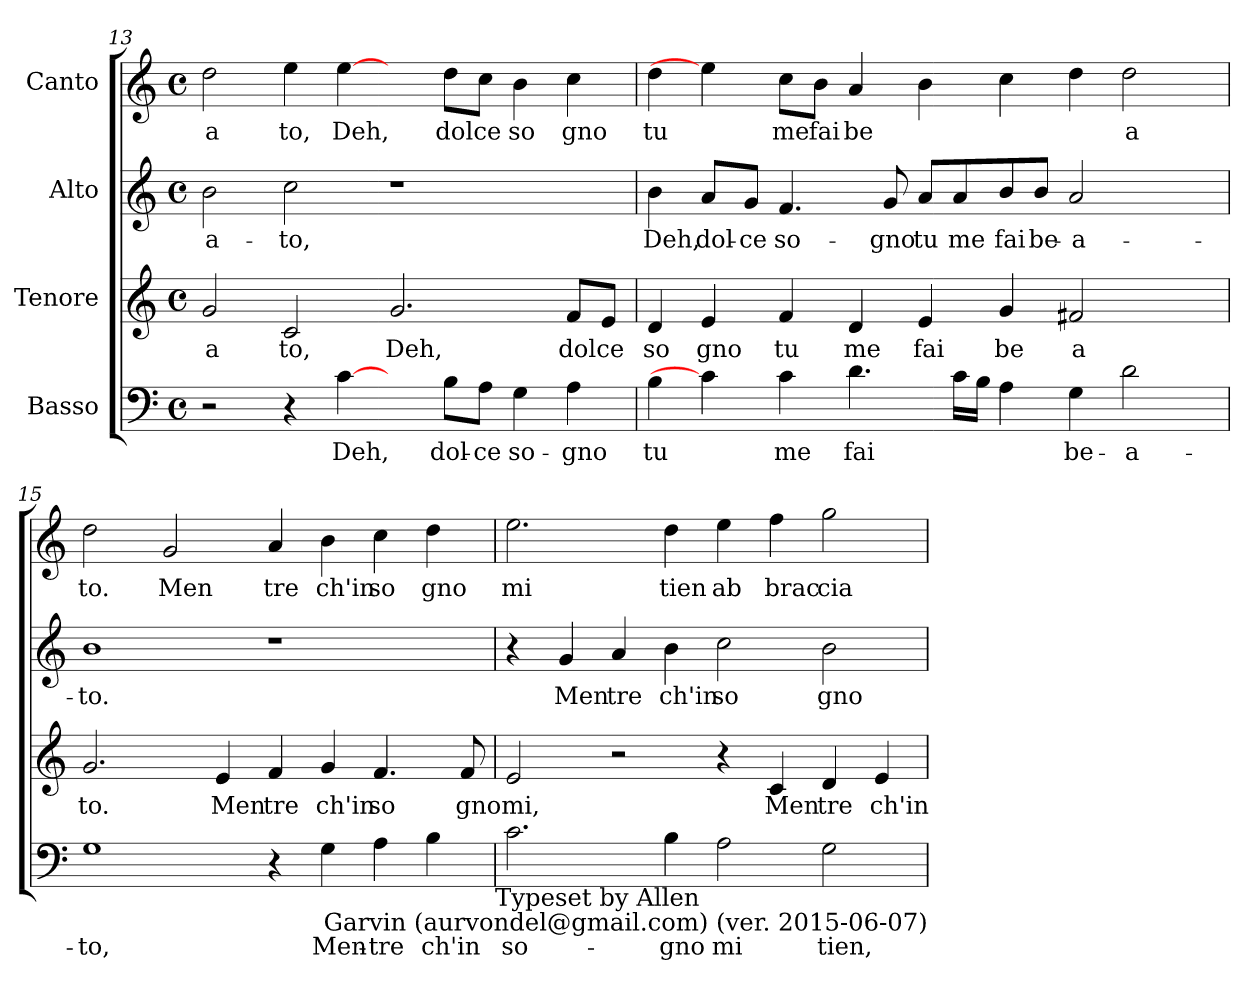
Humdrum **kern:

**kern	**text	**kern	**text	**kern	**text	**kern	**text
*part4	*part4	*part3	*part3	*part2	*part2	*part1	*part1
*staff4	*staff4	*staff3	*staff3	*staff2	*staff2	*staff1	*staff1
*I"Basso	*	*I"Tenore	*	*I"Alto	*	*I"Canto	*
*clefF4	*	*clefG2	*	*clefG2	*	*clefG2	*
*M4/4	*	*M4/4	*	*M4/4	*	*M4/4	*
*met(c)	*	*met(c)	*	*met(c)	*	*met(c)	*
=13	=13	=13	=13	=13	=13	=13	=13
!	!	!	!LO:LY:b:cj	!	!LO:LY:b:cj	!	!LO:LY:b:cj
2r	.	2g/	a	2b\	-a-	2dd\	a
!	!	!	!LO:LY:b:cj	!	!LO:LY:b:cj	!	!LO:LY:b:cj
4r	.	2c/	to,	2cc\	-to,	4ee\	to,
!	!LO:LY:b:cj	!	!	!	!	!	!LO:LY:b:cj
[4c\	Deh,	.	.	.	.	[4ee\	Deh,
!	!	!	!LO:LY:b:cj	!	!	!	!
4ryy	.	2.g/	Deh,	1r	.	4ryy	.
!	!LO:LY:b:cj	!	!	!	!	!	!LO:LY:b:cj
8B\L	dol-	.	.	.	.	8dd\L	dol
!	!LO:LY:b:cj	!	!	!	!	!	!LO:LY:b:cj
8A\J	-ce	.	.	.	.	8cc\J	ce
!	!LO:LY:b:cj	!	!	!	!	!	!LO:LY:b:cj
4G\	so-	.	.	.	.	4b\	so
!	!LO:LY:b:cj	!	!LO:LY:b:cj	!	!	!	!LO:LY:b:cj
4A\	-gno	8f/L	dol	.	.	4cc\	gno
!	!	!	!LO:LY:b:cj	!	!	!	!
.	.	8e/J	ce	.	.	.	.
=14	=14	=14	=14	=14	=14	=14	=14
!	!LO:LY:b:cj	!	!LO:LY:b:cj	!	!LO:LY:b:cj	!	!LO:LY:b:cj
4B\	tu	4d/	so	4b\	Deh,	4dd\	tu
!	!	!	!LO:LY:b:cj	!	!LO:LY:b:cj	!	!
4c\]	.	4e/	gno	8a/L	dol-	4ee\]	.
!	!	!	!	!	!LO:LY:b:cj	!	!
.	.	.	.	8g/J	-ce	.	.
!	!LO:LY:b:cj	!	!LO:LY:b:cj	!	!LO:LY:b:cj	!	!LO:LY:b:cj
4c\	me	4f/	tu	4.f/	so-	8cc\L	me
!	!	!	!	!	!	!	!LO:LY:b:cj
.	.	.	.	.	.	8b\J	fai
!	!LO:LY:b	!	!LO:LY:b:cj	!	!	!	!LO:LY:b:cj
4.d\	fai	4d/	me	.	.	4a/	be
!	!	!	!	!	!LO:LY:b:cj	!	!
.	.	.	.	8g/	-gno	.	.
!	!	!	!LO:LY:b:cj	!	!LO:LY:b:cj	!	!
.	.	4e/	fai	8a/L	tu	4b\	.
!	!	!	!	!	!LO:LY:b:cj	!	!
16c\L	.	.	.	8a/	me	.	.
16B\J	.	.	.	.	.	.	.
!	!	!	!LO:LY:b:cj	!	!LO:LY:b:cj	!	!
4A\	.	4g/	be	8b/	fai	4cc\	.
!	!	!	!	!	!LO:LY:b:cj	!	!
.	.	.	.	8b/J	be-	.	.
!	!LO:LY:b:cj	!	!LO:LY:b:cj	!	!LO:LY:b:cj	!	!
4G\	be-	2f#X/	a	2a/	-a-	4dd\	.
!	!LO:LY:b:cj	!	!	!	!	!	!LO:LY:b:cj
2d\	-a-	.	.	.	.	2dd\	a
.	.	4ryy	.	4ryy	.	.	.
!!LO:LB:g=z
=15	=15	=15	=15	=15	=15	=15	=15
!	!LO:LY:b:cj	!	!LO:LY:b:cj	!	!LO:LY:b:cj	!	!LO:LY:b:cj
1G	-to,	2.g/	to.	1b	-to.	2dd\	to.
!	!	!	!	!	!	!	!LO:LY:b:cj
.	.	.	.	.	.	2g/	Men
!	!	!	!LO:LY:b:cj	!	!	!	!
.	.	4e/	Men	.	.	.	.
!	!	!	!LO:LY:b:cj	!	!	!	!LO:LY:b:cj
4r	.	4f/	tre	1r	.	4a/	tre
!	!LO:LY:b:cj	!	!LO:LY:b:cj	!	!	!	!LO:LY:b:cj
4G\	Men-	4g/	ch'in	.	.	4b\	ch'in
!	!LO:LY:b:cj	!	!LO:LY:b:cj	!	!	!	!LO:LY:b:cj
4A\	-tre	4.f/	so	.	.	4cc\	so
!	!LO:LY:b:cj	!	!	!	!	!	!LO:LY:b:cj
4B\	ch'in	.	.	.	.	4dd\	gno
!	!	!	!LO:LY:b:cj	!	!	!	!
.	.	8f/	gno	.	.	.	.
!LO:TX:b:t=Typeset by Allen	!	!	!	!	!	!	!
=16	=16	=16	=16	=16	=16	=16	=16
!	!LO:LY:b:cj	!	!LO:LY:b:cj	!	!	!	!LO:LY:b:cj
2.c\	so-	2e/	mi,	4r	.	2.ee\	mi
!	!	!	!	!	!LO:LY:b:cj	!	!
.	.	.	.	4g/	Men	.	.
!	!	!	!	!	!LO:LY:b:cj	!	!
.	.	2r	.	4a/	tre	.	.
!	!LO:LY:b:cj	!	!	!	!LO:LY:b:cj	!	!LO:LY:b:cj
4B\	-gno	.	.	4b\	ch'in	4dd\	tien
!	!LO:LY:b:cj	!	!	!	!LO:LY:b:cj	!	!LO:LY:b:cj
2A\	mi	4r	.	2cc\	so	4ee\	ab
!	!	!	!LO:LY:b:cj	!	!	!	!LO:LY:b:cj
.	.	4c/	Men	.	.	4ff\	brac
!	!LO:LY:b:cj	!	!LO:LY:b:cj	!	!LO:LY:b:cj	!	!LO:LY:b:cj
2G\	tien,	4d/	tre	2b\	gno	2gg\	cia
!	!	!	!LO:LY:b:cj	!	!	!	!
.	.	4e/	ch'in	.	.	.	.
!LO:TX:b:t=Garvin (aurvondel@gmail.com) (ver. 2015-06-07)	!	!	!	!	!	!	!
=	=	=	=	=	=	=	=
*-	*-	*-	*-	*-	*-	*-	*-
